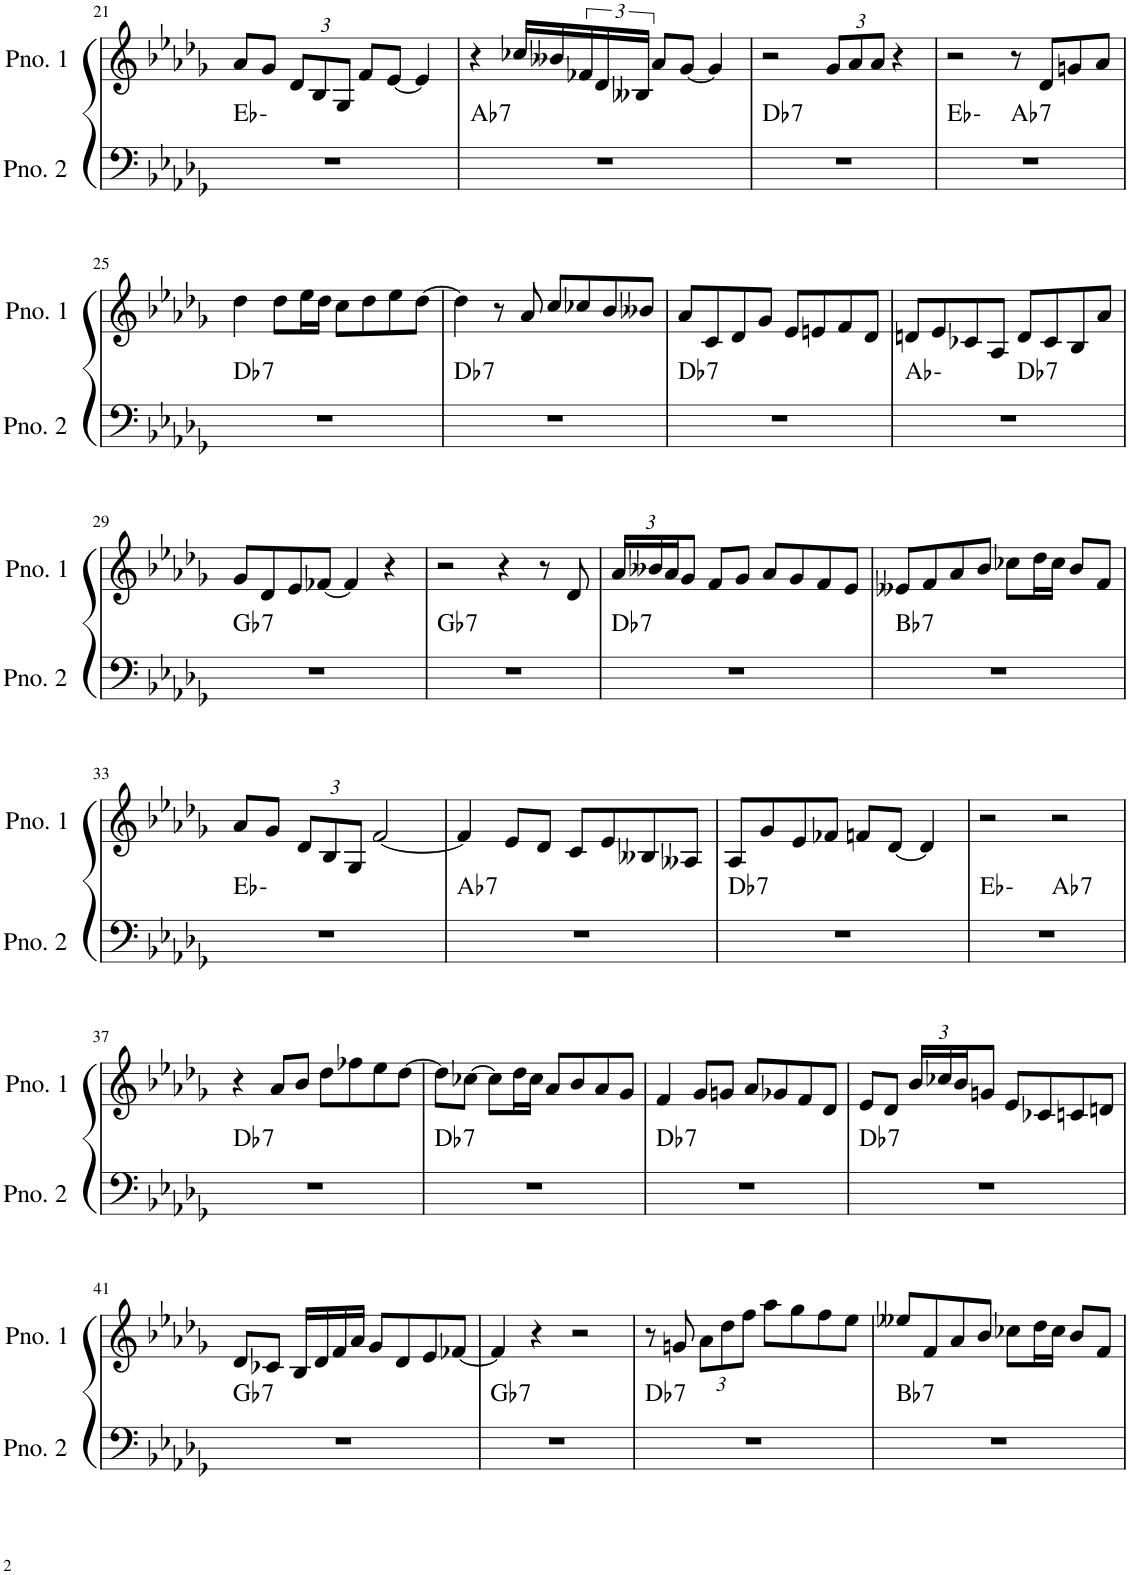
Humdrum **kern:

**kern	**harte	**kern
*part2	*part2	*part1
*staff2	*	*staff1
*I"ピアノ 2	*	*I"ピアノ 1
!!LO:PB:g=z
*clefF4	*	*clefG2
*k[b-e-a-d-g-]	*	*k[b-e-a-d-g-]
*M4/4	*	*M4/4
=21	=21	=21
1r	Eb:min	8a-/L
.	.	8g-/J
*	*	*Xbrackettup
.	.	12d-/L
.	.	12B-/
.	.	12G-/J
.	.	8f/L
.	.	[8e-/J
.	.	4e-/]
=22	=22	=22
!	!LO:H:kt=7	!
1r	Ab:7	4r
.	.	16cc-X/LL
.	.	16b--X/
*	*	*brackettup
.	.	24f-X/
.	.	24d-/
.	.	24B--X/JJ
.	.	8a-/L
.	.	[8g-/J
.	.	4g-/]
=23	=23	=23
!	!LO:H:kt=7	!
1r	Db:7	2r
*	*	*Xbrackettup
.	.	12g-/L
.	.	12a-/
.	.	12a-/J
.	.	4r
=24	=24	=24
*^	*	*
1r	2ryy	Eb:min	2r
!	!	!LO:H:kt=7	!
.	2ryy	Ab:7	8r
.	.	.	8d-/L
.	.	.	8gn/
.	.	.	8a-/J
!!LO:LB:g=z
=25	=25	=25	=25
!	!	!LO:H:kt=7	!
*v	*v	*	*
1r	Db:7	4dd-\
.	.	8dd-\L
.	.	16ee-\L
.	.	16dd-\JJ
.	.	8cc\L
.	.	8dd-\
.	.	8ee-\
.	.	[8dd-\J
=26	=26	=26
!	!LO:H:kt=7	!
1r	Db:7	4dd-\]
.	.	8r
.	.	8a-/
.	.	8cc/L
.	.	8cc-X/
.	.	8b-/
.	.	8b--X/J
=27	=27	=27
!	!LO:H:kt=7	!
1r	Db:7	8a-/L
.	.	8c/
.	.	8d-/
.	.	8g-/J
.	.	8e-/L
.	.	8en/
.	.	8f/
.	.	8d-/J
=28	=28	=28
*^	*	*
1r	2ryy	Ab:min	8dn/L
.	.	.	8e-/
.	.	.	8c-X/
.	.	.	8A-/J
!	!	!LO:H:kt=7	!
.	2ryy	Db:7	8d/L
.	.	.	8c-/
.	.	.	8B-/
.	.	.	8a-/J
!!LO:LB:g=z
=29	=29	=29	=29
!	!	!LO:H:kt=7	!
*v	*v	*	*
1r	Gb:7	8g-/L
.	.	8d-/
.	.	8e-/
.	.	[8f-X/J
.	.	4f-/]
.	.	4r
=30	=30	=30
!	!LO:H:kt=7	!
1r	Gb:7	2r
.	.	4r
.	.	8r
.	.	8d-/
=31	=31	=31
!	!LO:H:kt=7	!
1r	Db:7	24a-/LL
.	.	24b--X/
.	.	24a-/J
.	.	8g-/J
.	.	8f/L
.	.	8g-/J
.	.	8a-/L
.	.	8g-/
.	.	8f/
.	.	8e-/J
=32	=32	=32
!	!LO:H:kt=7	!
1r	Bb:7	8e--X/L
.	.	8f/
.	.	8a-/
.	.	8b-/J
.	.	8cc-X\L
.	.	16dd-\L
.	.	16cc-\JJ
.	.	8b-/L
.	.	8f/J
!!LO:LB:g=z
=33	=33	=33
1r	Eb:min	8a-/L
.	.	8g-/J
.	.	12d-/L
.	.	12B-/
.	.	12G-/J
.	.	[2f/
=34	=34	=34
!	!LO:H:kt=7	!
1r	Ab:7	4f/]
.	.	8e-/L
.	.	8d-/J
.	.	8c/L
.	.	8e-/
.	.	8B--X/
.	.	8A--X/J
=35	=35	=35
!	!LO:H:kt=7	!
1r	Db:7	8A-/L
.	.	8g-/
.	.	8e-/
.	.	8f-X/J
.	.	8fn/L
.	.	[8d-/J
.	.	4d-/]
=36	=36	=36
*^	*	*
1r	2ryy	Eb:min	2r
!	!	!LO:H:kt=7	!
.	2ryy	Ab:7	2r
!!LO:LB:g=z
=37	=37	=37	=37
!	!	!LO:H:kt=7	!
*v	*v	*	*
1r	Db:7	4r
.	.	8a-/L
.	.	8b-/J
.	.	8dd-\L
.	.	8ff-X\
.	.	8ee-\
.	.	[8dd-\J
=38	=38	=38
!	!LO:H:kt=7	!
1r	Db:7	8dd-\L]
.	.	[8cc-X\J
.	.	8cc-\L]
.	.	16dd-\L
.	.	16cc-\JJ
.	.	8a-/L
.	.	8b-/
.	.	8a-/
.	.	8g-/J
=39	=39	=39
!	!LO:H:kt=7	!
1r	Db:7	4f/
.	.	8g-/L
.	.	8gn/J
.	.	8a-/L
.	.	8g-X/
.	.	8f/
.	.	8d-/J
=40	=40	=40
!	!LO:H:kt=7	!
1r	Db:7	8e-/L
.	.	8d-/J
.	.	24b-/LL
.	.	24cc-X/
.	.	24b-/J
.	.	8gn/J
.	.	8e-/L
.	.	8c-X/
.	.	8cn/
.	.	8dn/J
!!LO:LB:g=z
=41	=41	=41
!	!LO:H:kt=7	!
1r	Gb:7	8d-/L
.	.	8c-X/J
.	.	16B-/LL
.	.	16d-/
.	.	16f/
.	.	16a-/JJ
.	.	8g-/L
.	.	8d-/
.	.	8e-/
.	.	[8f-X/J
=42	=42	=42
!	!LO:H:kt=7	!
1r	Gb:7	4f-/]
.	.	4r
.	.	2r
=43	=43	=43
!	!LO:H:kt=7	!
1r	Db:7	8r
.	.	8gn/
.	.	12a-\L
.	.	12dd-\
.	.	12ff\J
.	.	8aa-\L
.	.	8gg-\
.	.	8ff\
.	.	8ee-\J
=44	=44	=44
!	!LO:H:kt=7	!
1r	Bb:7	8ee--X/L
.	.	8f/
.	.	8a-/
.	.	8b-/J
.	.	8cc-X\L
.	.	16dd-\L
.	.	16cc-\JJ
.	.	8b-/L
.	.	8f/J
=	=	=
*-	*-	*-
